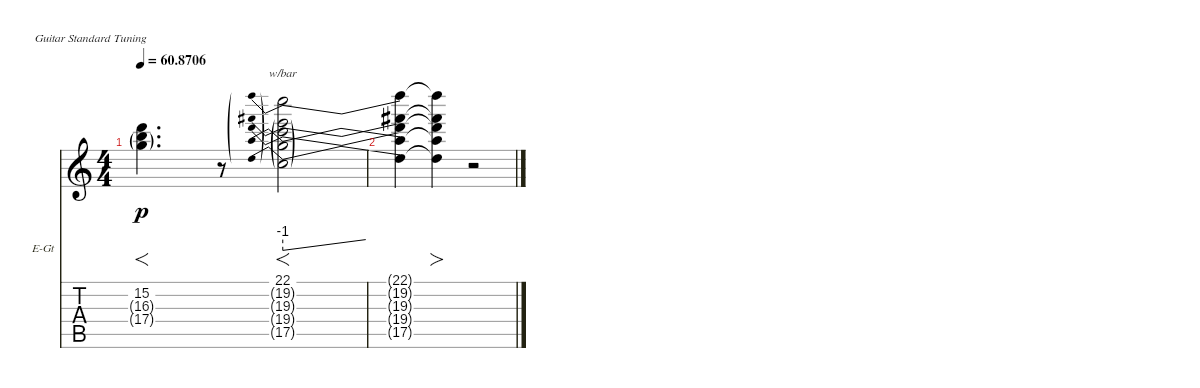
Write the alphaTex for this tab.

\defaultSystemsLayout 4
\bracketExtendMode nobrackets
\firstSystemTrackNameOrientation horizontal
\otherSystemsTrackNameOrientation horizontal
\track ("Electric Guitar" "E-Gt") {instrument overdrivenguitar}
\staff {score tabs}
\tuning (E4 B3 G3 D3 A2 E2)
\ts (4 4)
\tempo
60.8706
\accidentals auto
\clef g2
\ottava regular
\simile none
\ks c
(17.4{g} 16.3{g} 15.2).4{f d dy p} r.8 (17.5{g} 19.4{g} 19.3{g} 19.2{g} 22.1).2{f tbe (predivedive default 0 -4 18.599999999999998 0)} |
(22.1{t} 19.2{t} 19.3{t} 19.4{t} 17.5{t}).4 (17.5{t} 19.4{t} 19.3{t} 19.2{t} 22.1{t}).4{fo} r.2
